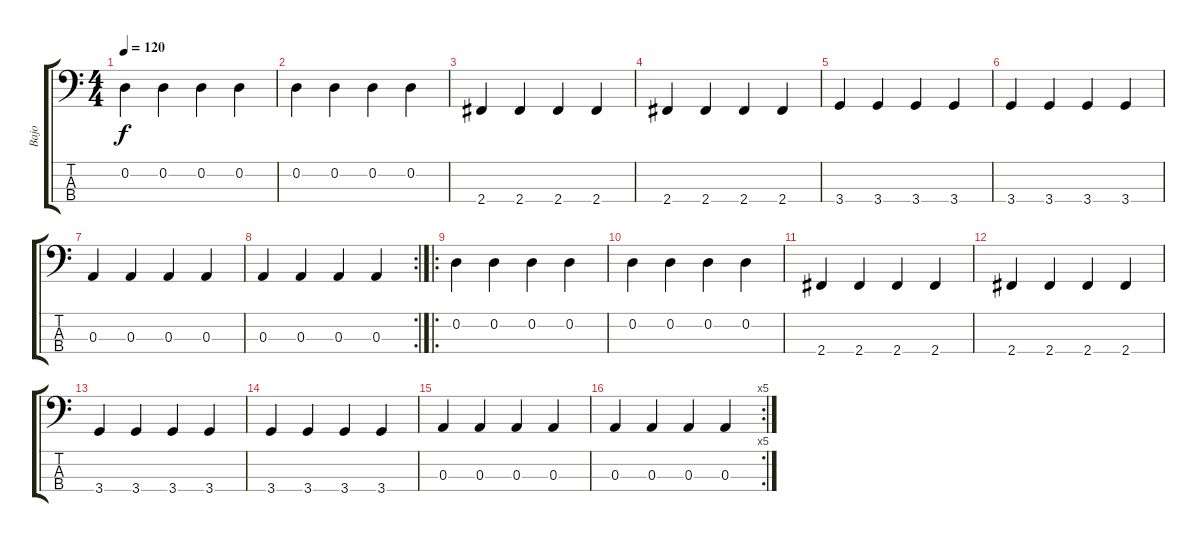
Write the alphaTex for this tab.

\track ("Bajo" "Bajo") {instrument fretlessbass}
\staff {score tabs}
\tuning (G2 D2 A1 E1) {hide}
\ts (4 4)
\tempo 120
\clef f4
\ks c
0.2.4{dy f instrument fretlessbass} 0.2.4 0.2.4 0.2.4 |
0.2.4 0.2.4 0.2.4 0.2.4 |
2.4.4 2.4.4 2.4.4 2.4.4 |
2.4.4 2.4.4 2.4.4 2.4.4 |
3.4.4 3.4.4 3.4.4 3.4.4 |
3.4.4 3.4.4 3.4.4 3.4.4 |
0.3.4 0.3.4 0.3.4 0.3.4 |
\rc 2
0.3.4 0.3.4 0.3.4 0.3.4 |
\ro
0.2.4 0.2.4 0.2.4 0.2.4 |
0.2.4 0.2.4 0.2.4 0.2.4 |
2.4.4 2.4.4 2.4.4 2.4.4 |
2.4.4 2.4.4 2.4.4 2.4.4 |
3.4.4 3.4.4 3.4.4 3.4.4 |
3.4.4 3.4.4 3.4.4 3.4.4 |
0.3.4 0.3.4 0.3.4 0.3.4 |
\rc 5
0.3.4 0.3.4 0.3.4 0.3.4
